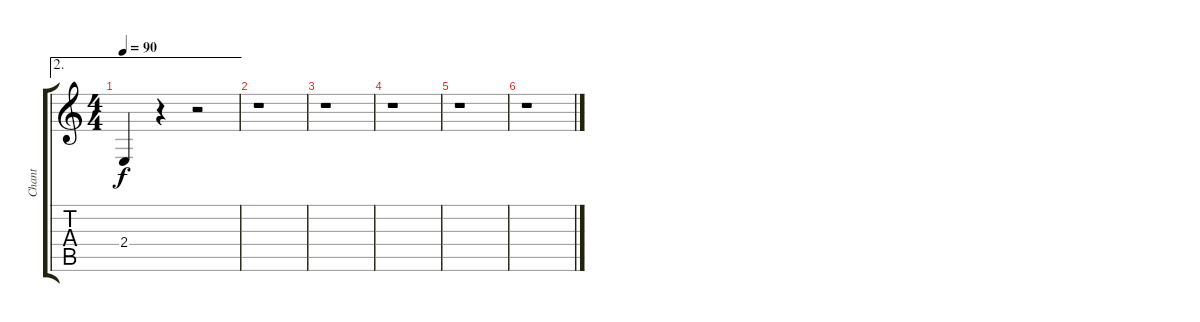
\track ("Chant" "Chant") {instrument altosax}
\staff {score tabs}
\tuning (E4 B3 G3 D3 A2 E2) {hide}
\ae 2
\ts (4 4)
\tempo 90
\clef g2
\ks c
2.4.4{dy f} r.4 r.2 |
r.1 |
r.1 |
r.1 |
r.1 |
r.1
